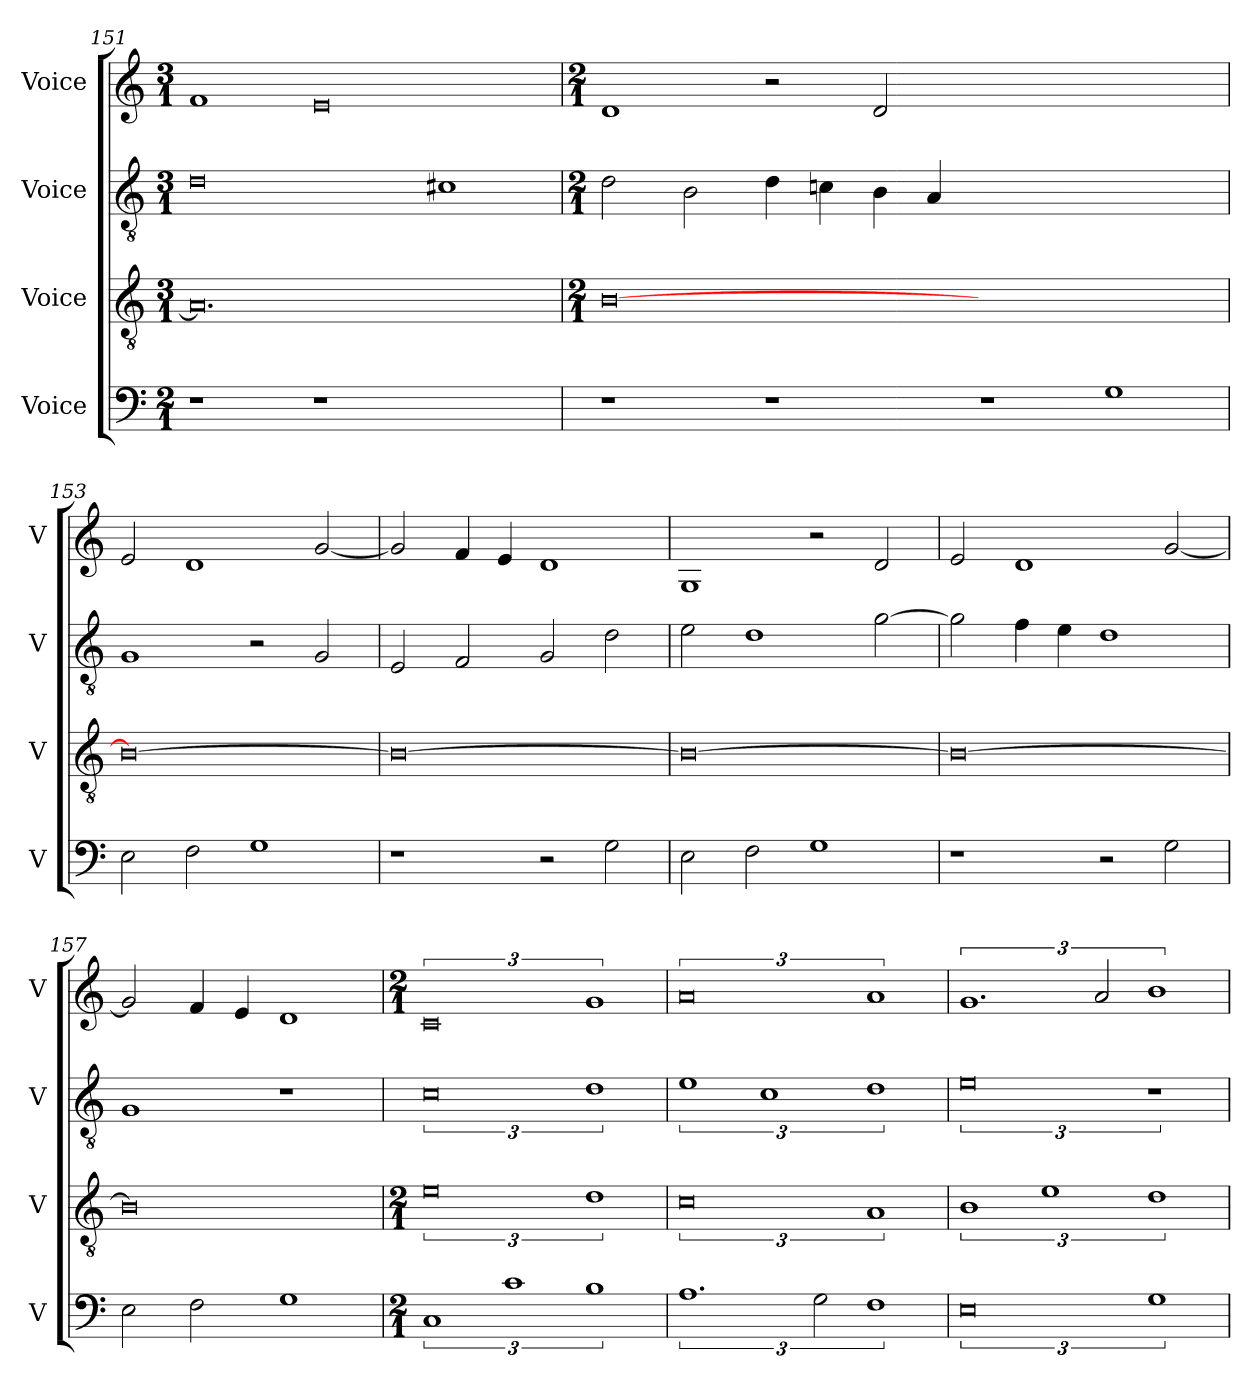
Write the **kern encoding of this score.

**kern	**kern	**kern	**kern
*part4	*part3	*part2	*part1
*staff4	*staff3	*staff2	*staff1
*I"Voice	*I"Voice	*I"Voice	*I"Voice
*I'V	*I'V	*I'V	*I'V
*clefF4	*clefGv2	*clefGv2	*clefG2
*k[]	*k[]	*k[]	*k[]
*M2/1	*M3/1	*M3/1	*M3/1
=151	=151	=151	=151
1r	0.A]	0d	1f
1r	.	.	0e
1ryy	.	1c#X	.
=152	=152	=152	=152
*	*M2/1	*M2/1	*M2/1
1r	[0B	2d\	1d
.	.	2B\	.
1r	.	4d\	2r
.	.	4cn\	.
.	.	4B\	2d/
.	.	4A/	.
1r	1ryy	1ryy	1ryy
1G	1ryy	1ryy	1ryy
=153	=153	=153	=153
2E\	0B_	1G	2e/
2F\	.	.	1d
1G	.	2r	.
.	.	2G/	[2g/
=154	=154	=154	=154
1r	0B_	2E/	2g/]
.	.	2F/	4f/
.	.	.	4e/
2r	.	2G/	1d
2G\	.	2d\	.
!!LO:PB:g=z
=155	=155	=155	=155
2E\	0B_	2e\	1G
2F\	.	1d	.
1G	.	.	2r
.	.	[2g\	2d/
=156	=156	=156	=156
1r	0B_	2g\]	2e/
.	.	4f\	1d
.	.	4e\	.
2r	.	1d	.
2G\	.	.	[2g/
=157	=157	=157	=157
2E\	0B]	1G	2g/]
2F\	.	.	4f/
.	.	.	4e/
1G	.	1r	1d
=158	=158	=158	=158
*M2/1	*M2/1	*	*M2/1
3%2C	3%4e	3%4c	3%4c
3%2c	.	.	.
3%2B	3%2d	3%2d	3%2g
=159	=159	=159	=159
3%2.A	3%4c	3%2e	3%4a
.	.	3%2c	.
3G\	.	.	.
3%2F	3%2A	3%2d	3%2a
=160	=160	=160	=160
3%4E	3%2B	3%4e	3%2.g
.	3%2e	.	.
.	.	.	3a/
3%2G	3%2d	3%2r	3%2b
=	=	=	=
*-	*-	*-	*-
